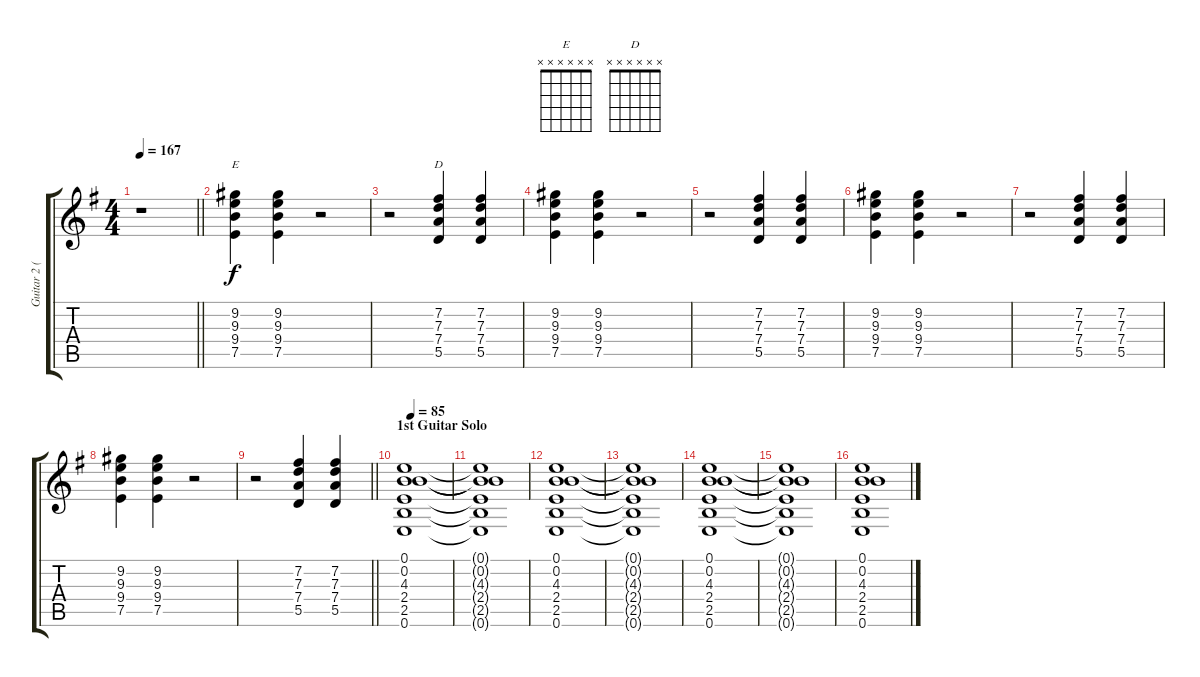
\track ("Guitar 2 (right)" "Guitar 2 (") {instrument overdrivenguitar}
\staff {score tabs}
\tuning (E4 B3 G3 D3 A2 E2) {hide}
\chord ("E" x x x x x x)
\chord ("D" x x x x x x)
\ts (4 4)
\tempo 167
\clef g2
\barLineRight lightlight
\ks eminor
r.1{dy f} |
(9.2 9.3 9.4 7.5).4{ch "E"} (9.2 9.3 9.4 7.5).4 r.2 |
r.2 (7.2 7.3 7.4 5.5).4{ch "D"} (7.2 7.3 7.4 5.5).4 |
(9.2 9.3 9.4 7.5).4 (9.2 9.3 9.4 7.5).4 r.2 |
r.2 (7.2 7.3 7.4 5.5).4 (7.2 7.3 7.4 5.5).4 |
(9.2 9.3 9.4 7.5).4 (9.2 9.3 9.4 7.5).4 r.2 |
r.2 (7.2 7.3 7.4 5.5).4 (7.2 7.3 7.4 5.5).4 |
(9.2 9.3 9.4 7.5).4 (9.2 9.3 9.4 7.5).4 r.2 |
\barLineRight lightlight
r.2 (7.2 7.3 7.4 5.5).4 (7.2 7.3 7.4 5.5).4 |
\section ("" "1st Guitar Solo")
\tempo 85
(0.1 0.2 4.3 2.4 2.5 0.6).1 |
(0.1{t} 0.2{t} 4.3{t} 2.4{t} 2.5{t} 0.6{t}).1 |
(0.1 0.2 4.3 2.4 2.5 0.6).1 |
(0.1{t} 0.2{t} 4.3{t} 2.4{t} 2.5{t} 0.6{t}).1 |
(0.1 0.2 4.3 2.4 2.5 0.6).1 |
(0.1{t} 0.2{t} 4.3{t} 2.4{t} 2.5{t} 0.6{t}).1 |
(0.1 0.2 4.3 2.4 2.5 0.6).1
